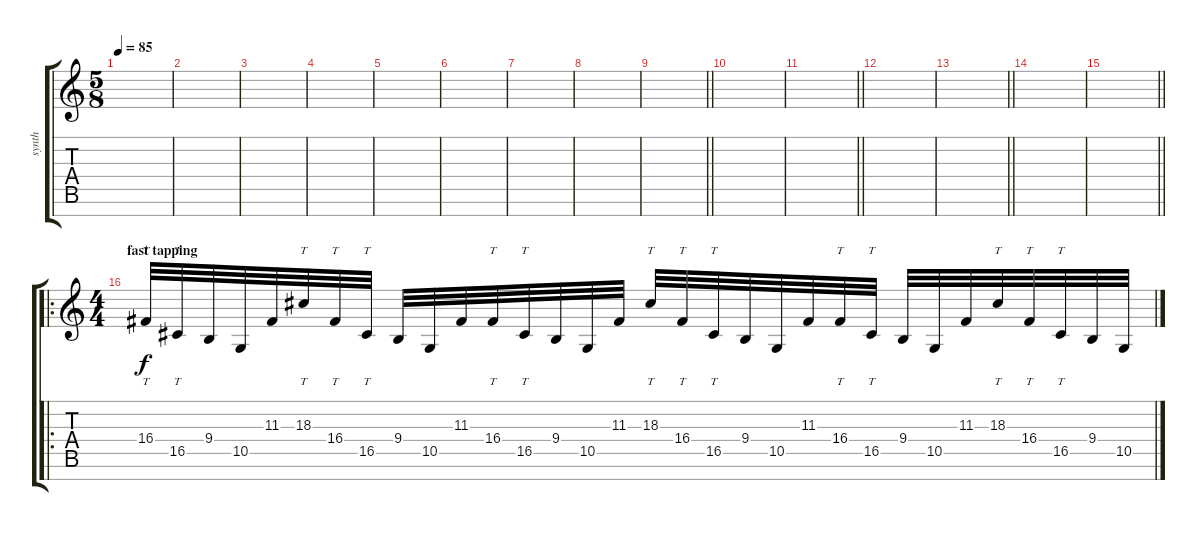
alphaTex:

\track ("synth" "synth") {instrument stringensemble1}
\staff {score tabs}
\tuning (E4 B3 G3 D3 A2 E2 B1) {hide}
\ts (5 8)
\tempo 85
\clef g2
\ks c
|
|
|
|
|
|
|
|
\barLineRight lightlight
|
|
\barLineRight lightlight
|
|
\barLineRight lightlight
|
|
\barLineRight lightlight
|
\ro
\ts (4 4)
\section ("" "fast tapping ")
16.4.32{tt} 16.5.32{tt} 9.4.32 10.5.32 11.3.32 18.3.32{tt} 16.4.32{tt} 16.5.32{tt} 9.4.32 10.5.32 11.3.32 16.4.32{tt} 16.5.32{tt} 9.4.32 10.5.32 11.3.32 18.3.32{tt} 16.4.32{tt} 16.5.32{tt} 9.4.32 10.5.32 11.3.32 16.4.32{tt} 16.5.32{tt} 9.4.32 10.5.32 11.3.32 18.3.32{tt} 16.4.32{tt} 16.5.32{tt} 9.4.32 10.5.32
